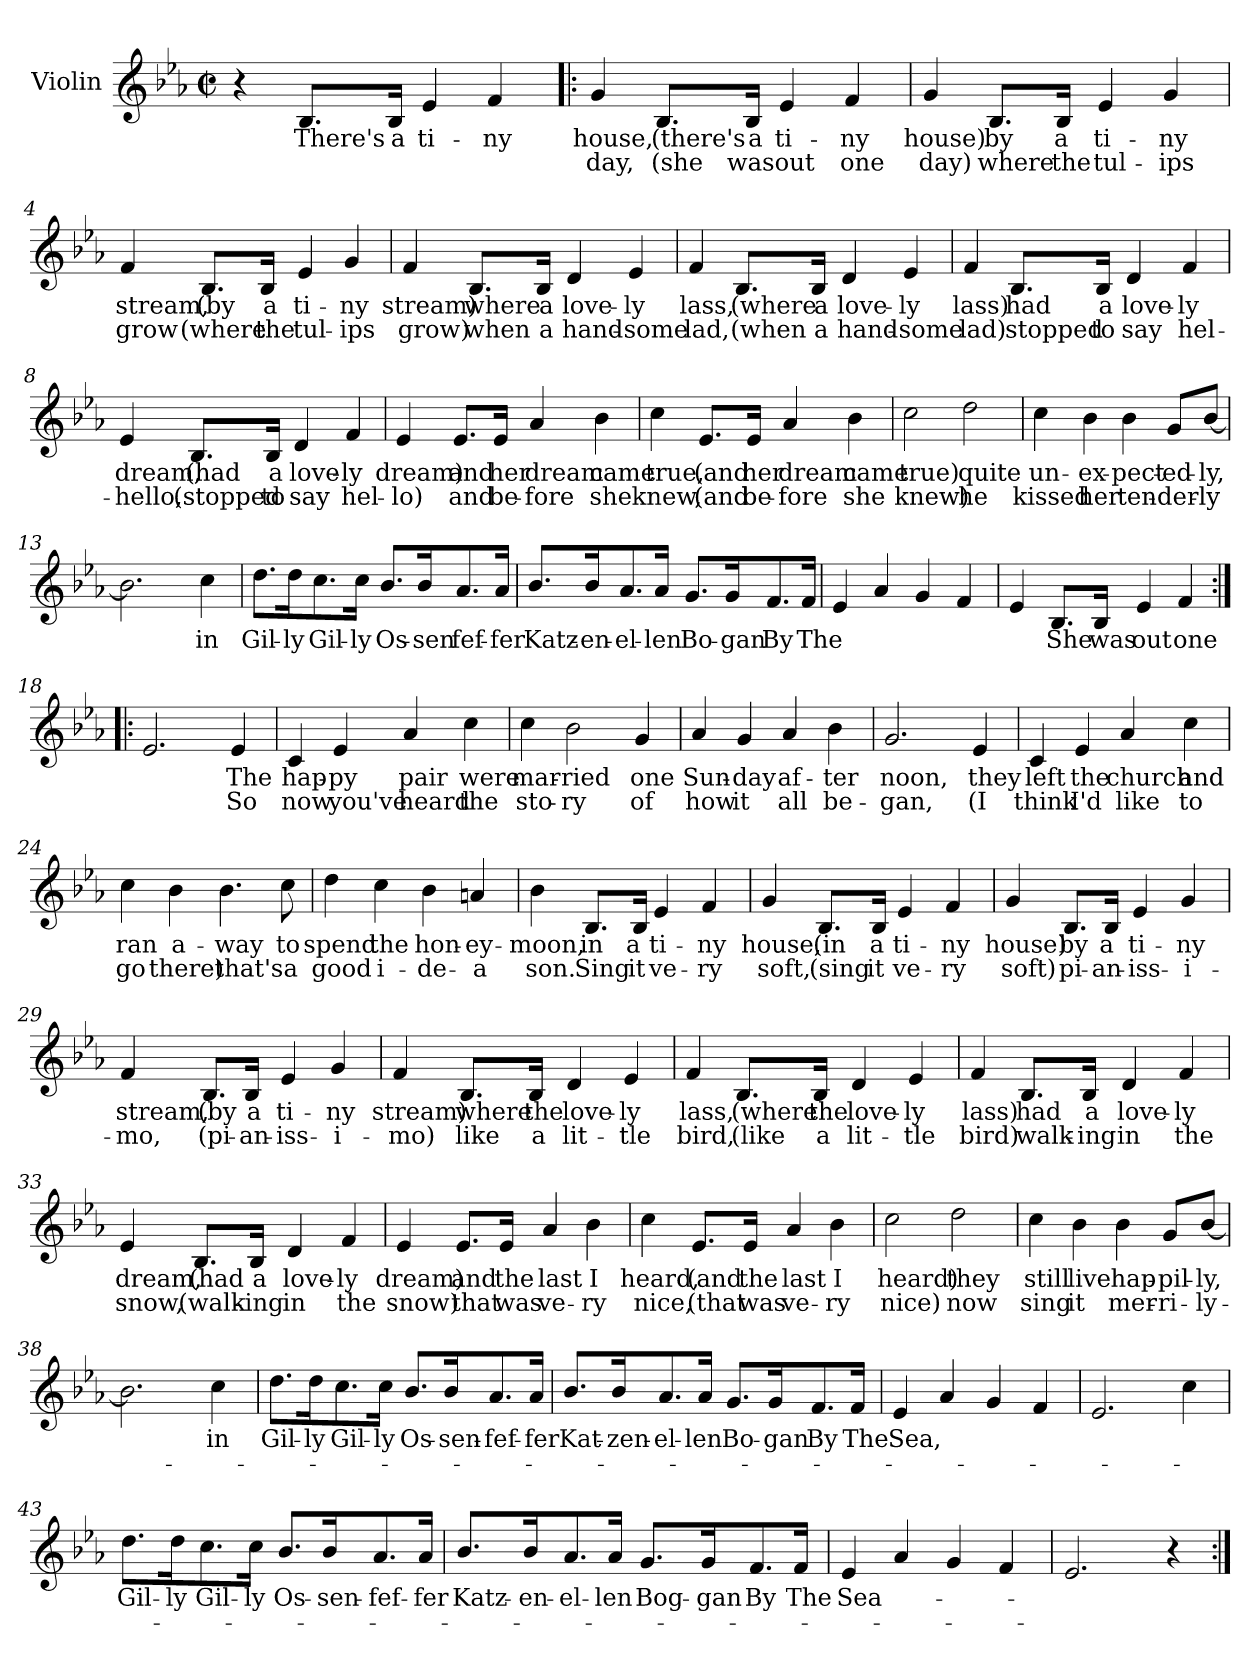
**kern	**text	**text
*part1	*part1	*part1
*staff1	*staff1	*staff1
*I"Violin	*	*
*I'Vln	*	*
*clefG2	*	*
*k[b-e-a-]	*	*
*E-:	*	*
*M2/2	*	*
*met(c|)	*	*
=1	=1	=1
4r	.	.
8.B-/L	There's	.
16B-/Jk	a	.
4e-/	ti-	.
4f/	-ny	.
=2!|:	=2!|:	=2!|:
4g/	house,	day,
8.B-/L	(there's	(she
16B-/Jk	a	was
4e-/	ti-	out
4f/	-ny	one
=3	=3	=3
4g/	house)	day)
8.B-/L	by	where
16B-/Jk	a	the
4e-/	ti-	tul-
4g/	-ny	-ips
!!LO:LB:g=z
=4	=4	=4
4f/	stream,	grow
8.B-/L	(by	(where
16B-/Jk	a	the
4e-/	ti-	tul-
4g/	-ny	-ips
=5	=5	=5
4f/	stream)	grow)
8.B-/L	where	when
16B-/Jk	a	a
4d/	love-	hand-
4e-/	-ly	-some
=6	=6	=6
4f/	lass,	lad,
8.B-/L	(where	(when
16B-/Jk	a	a
4d/	love-	hand-
4e-/	-ly	-some
!!LO:LB:g=z
=7	=7	=7
4f/	lass)	lad)
8.B-/L	had	stopped
16B-/Jk	a	to
4d/	love-	say
4f/	-ly	hel-
=8	=8	=8
4e-/	dream,	-hello,
8.B-/L	(had	(stopped
16B-/Jk	a	to
4d/	love-	say
4f/	-ly	hel-
=9	=9	=9
4e-/	dream)	-lo)
8.e-/L	and	and
16e-/Jk	her	be-
4a-/	dream	-fore
4b-\	came	she
!!LO:LB:g=z
=10	=10	=10
4cc\	true,	knew,
8.e-/L	(and	(and
16e-/Jk	her	be-
4a-/	dream	-fore
4b-\	came	she
=11	=11	=11
2cc\	true)	knew)
2dd\	quite	he
=12	=12	=12
4cc\	un-	kissed
4b-\	-ex-	her
4b-\	-pect-	ten-
8g/L	-ed-	-der-
[8b-/J	-ly,	-ly
=13	=13	=13
2.b-\]	.	.
4cc\	in	.
!!LO:LB:g=z
=14	=14	=14
8.dd\L	Gil-	.
16dd\K	-ly	.
8.cc\	Gil-	.
16cc\Jk	-ly	.
8.b-/L	Os-	.
16b-/K	-sen	.
8.a-/	fef-	.
16a-/Jk	-fer	.
=15	=15	=15
8.b-/L	Katz-	.
16b-/K	-en-	.
8.a-/	-el-	.
16a-/Jk	-len	.
8.g/L	Bo-	.
16g/K	-gan	.
8.f/	By	.
16f/Jk	The	.
=16	=16	=16
4e-/	.	.
4a-/	.	.
4g/	.	.
4f/	.	.
=17	=17	=17
4e-/	.	.
8.B-/L	She	.
16B-/Jk	was	.
4e-/	out	.
4f/	one	.
!!LO:LB:g=z
=18:|!|:	=18:|!|:	=18:|!|:
2.e-/	.	.
4e-/	The	So
=19	=19	=19
4c/	hap-	now
4e-/	-py	you've
4a-/	pair	heard
4cc\	were	the
=20	=20	=20
4cc\	mar-	sto-
2b-\	-ried	-ry
4g/	one	of
=21	=21	=21
4a-/	Sun-	how
4g/	-day	it
4a-/	af-	all
4b-\	-ter	be-
=22	=22	=22
2.g/	noon,	-gan,
4e-/	they	(I
!!LO:PB:g=z
=23	=23	=23
4c/	left	think
4e-/	the	I'd
4a-/	church	like
4cc\	and	to
=24	=24	=24
4cc\	ran	go
4b-\	a-	there)
4.b-\	-way	that's
8cc\	to	a
=25	=25	=25
4dd\	spend	good
4cc\	the	i-
4b-\	hon-	-de-
4an/	-ey-	-a
=26	=26	=26
4b-\	-moon,	son.
8.B-/L	in	Sing
16B-/Jk	a	it
4e-/	ti-	ve-
4f/	-ny	-ry
=27	=27	=27
4g/	house,	soft,
8.B-/L	(in	(sing
16B-/Jk	a	it
4e-/	ti-	ve-
4f/	-ny	-ry
!!LO:LB:g=z
=28	=28	=28
4g/	house)	soft)
8.B-/L	by	pi-
16B-/Jk	a	-an-
4e-/	ti-	-iss-
4g/	-ny	-i-
=29	=29	=29
4f/	stream,	-mo,
8.B-/L	(by	(pi-
16B-/Jk	a	-an-
4e-/	ti-	-iss-
4g/	-ny	-i-
=30	=30	=30
4f/	stream)	-mo)
8.B-/L	where	like
16B-/Jk	the	a
4d/	love-	lit-
4e-/	-ly	-tle
=31	=31	=31
4f/	lass,	bird,
8.B-/L	(where	(like
16B-/Jk	the	a
4d/	love-	lit-
4e-/	-ly	-tle
!!LO:LB:g=z
=32	=32	=32
4f/	lass)	bird)
8.B-/L	had	walk-
16B-/Jk	a	-ing
4d/	love-	in
4f/	-ly	the
=33	=33	=33
4e-/	dream,	snow,
8.B-/L	(had	(walk-
16B-/Jk	a	-ing
4d/	love-	in
4f/	-ly	the
=34	=34	=34
4e-/	dream)	snow)
8.e-/L	and	that
16e-/Jk	the	was
4a-/	last	ve-
4b-\	I	-ry
=35	=35	=35
4cc\	heard,	nice,
8.e-/L	(and	(that
16e-/Jk	the	was
4a-/	last	ve-
4b-\	I	-ry
!!LO:LB:g=z
=36	=36	=36
2cc\	heard)	nice)
2dd\	they	now
=37	=37	=37
4cc\	still	sing
4b-\	live	it
4b-\	hap-	mer-
8g/L	-pil-	-ri-
[8b-/J	-ly,	-ly-
=38	=38	=38
2.b-\]	.	.
4cc\	in	.
=39	=39	=39
8.dd\L	Gil-	.
16dd\K	-ly	.
8.cc\	Gil-	.
16cc\Jk	-ly	.
8.b-/L	Os-	.
16b-/K	-sen-	.
8.a-/	-fef-	.
16a-/Jk	-fer	.
!!LO:LB:g=z
=40	=40	=40
8.b-/L	Kat-	.
16b-/K	-zen-	.
8.a-/	-el-	.
16a-/Jk	-len	.
8.g/L	Bo-	.
16g/K	-gan	.
8.f/	By	.
16f/Jk	The	.
=41	=41	=41
4e-/	Sea,	.
4a-/	.	.
4g/	.	.
4f/	.	.
=42	=42	=42
2.e-/	.	.
4cc\	.	.
=43	=43	=43
8.dd\L	Gil-	.
16dd\K	-ly	.
8.cc\	Gil-	.
16cc\Jk	-ly	.
8.b-/L	Os-	.
16b-/K	-sen-	.
8.a-/	-fef-	.
16a-/Jk	-fer	.
!!LO:LB:g=z
=44	=44	=44
8.b-/L	Katz-	.
16b-/K	-en-	.
8.a-/	-el-	.
16a-/Jk	-len	.
8.g/L	Bog-	.
16g/K	-gan	.
8.f/	By	.
16f/Jk	The	.
=45	=45	=45
4e-/	Sea-	.
4a-/	.	.
4g/	.	.
4f/	.	.
=46	=46	=46
2.e-/	.	.
4r	.	.
=:|!	=:|!	=:|!
*-	*-	*-
